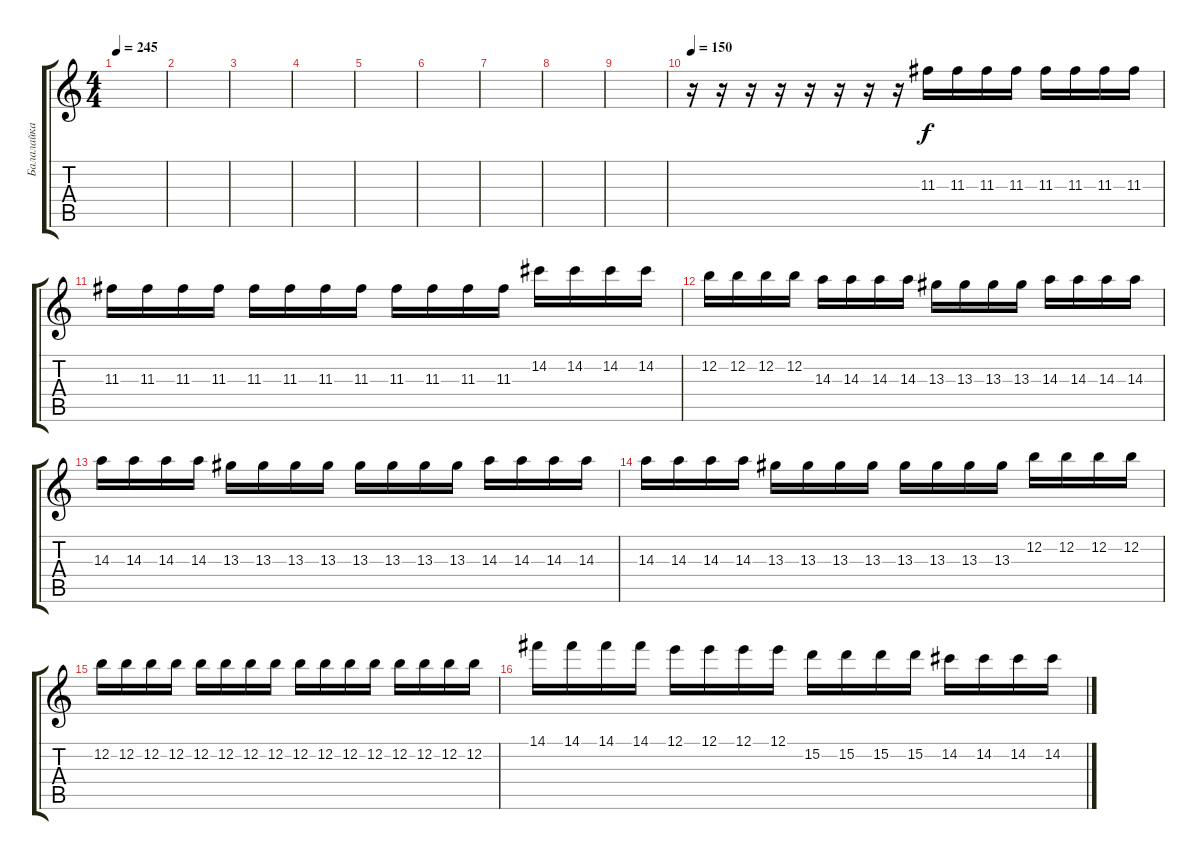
\track ("Балалайка" "Балалайка") {instrument acousticguitarsteel}
\staff {score tabs}
\tuning (E4 B3 G3 D3 A2 E2) {hide}
\ts (4 4)
\tempo 245
\clef g2
\ks c
|
|
|
|
|
|
|
|
|
\tempo 150
r.16 r.16 r.16 r.16 r.16 r.16 r.16 r.16 11.3.16 11.3.16 11.3.16 11.3.16 11.3.16 11.3.16 11.3.16 11.3.16 |
11.3.16 11.3.16 11.3.16 11.3.16 11.3.16 11.3.16 11.3.16 11.3.16 11.3.16 11.3.16 11.3.16 11.3.16 14.2.16 14.2.16 14.2.16 14.2.16 |
12.2.16 12.2.16 12.2.16 12.2.16 14.3.16 14.3.16 14.3.16 14.3.16 13.3.16 13.3.16 13.3.16 13.3.16 14.3.16 14.3.16 14.3.16 14.3.16 |
14.3.16 14.3.16 14.3.16 14.3.16 13.3.16 13.3.16 13.3.16 13.3.16 13.3.16 13.3.16 13.3.16 13.3.16 14.3.16 14.3.16 14.3.16 14.3.16 |
14.3.16 14.3.16 14.3.16 14.3.16 13.3.16 13.3.16 13.3.16 13.3.16 13.3.16 13.3.16 13.3.16 13.3.16 12.2.16 12.2.16 12.2.16 12.2.16 |
12.2.16 12.2.16 12.2.16 12.2.16 12.2.16 12.2.16 12.2.16 12.2.16 12.2.16 12.2.16 12.2.16 12.2.16 12.2.16 12.2.16 12.2.16 12.2.16 |
14.1.16 14.1.16 14.1.16 14.1.16 12.1.16 12.1.16 12.1.16 12.1.16 15.2.16 15.2.16 15.2.16 15.2.16 14.2.16 14.2.16 14.2.16 14.2.16
